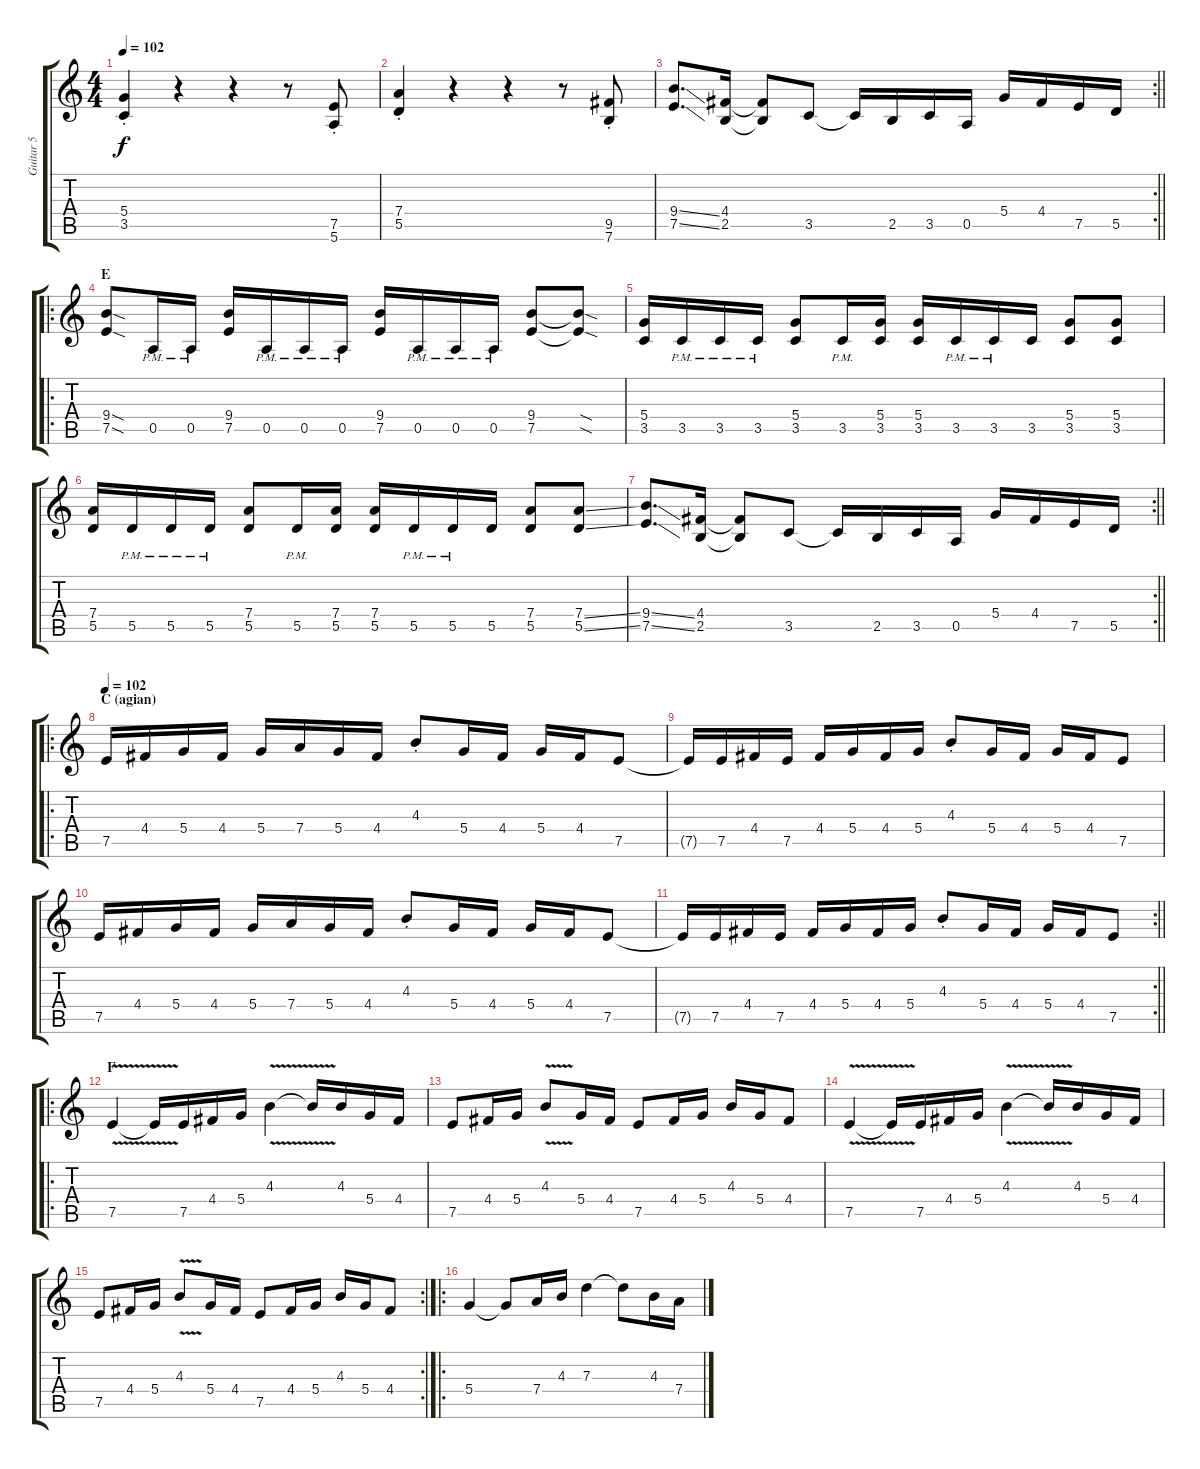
\track ("Guitar 5" "Guitar 5") {instrument distortionguitar}
\staff {score tabs}
\tuning (E4 B3 G3 D3 A2 E2) {hide}
\ts (4 4)
\tempo 102
\clef g2
\ks c
(5.4{st} 3.5).4{dy f} r.4 r.4 r.8 (7.5{st} 5.6).8 |
(7.4 5.5{st}).4 r.4 r.4 r.8 (9.5{st} 7.6).8 |
\rc 2
\barLineRight lightlight
(9.4{ss} 7.5{ss}).8{d} (4.4 2.5).16 (4.4{t} 2.5{t}).8 3.5.8 3.5{t}.16 2.5.16 3.5.16 0.5.16 5.4.16 4.4.16 7.5.16 5.5.16 |
\ro
\section ("" "E")
(9.4{sod} 7.5{sod}).8 0.5{pm}.16 0.5{pm}.16 (9.4 7.5).16 0.5{pm}.16 0.5{pm}.16 0.5{pm}.16 (9.4 7.5).16 0.5{pm}.16 0.5{pm}.16 0.5{pm}.16 (9.4 7.5).8 (9.4{sod t} 7.5{sod t}).8 |
(5.4 3.5).16 3.5{pm}.16 3.5{pm}.16 3.5{pm}.16 (5.4 3.5).8 3.5{pm}.16 (5.4 3.5).16 (5.4 3.5).16 3.5{pm}.16 3.5{pm}.16 3.5.16 (5.4 3.5).8 (5.4 3.5).8 |
(7.4 5.5).16 5.5{pm}.16 5.5{pm}.16 5.5{pm}.16 (7.4 5.5).8 5.5{pm}.16 (7.4 5.5).16 (7.4 5.5).16 5.5{pm}.16 5.5{pm}.16 5.5.16 (7.4 5.5).8 (7.4{ss} 5.5{ss}).8 |
\rc 2
\barLineRight lightlight
(9.4{ss} 7.5{ss}).8{d} (4.4 2.5).16 (4.4{t} 2.5{t}).8 3.5.8 3.5{t}.16 2.5.16 3.5.16 0.5.16 5.4.16 4.4.16 7.5.16 5.5.16 |
\ro
\section ("" "C (agian)")
\tempo 102
7.5.16 4.4.16 5.4.16 4.4.16 5.4.16 7.4.16 5.4.16 4.4.16 4.3{st}.8 5.4.16 4.4.16 5.4.16 4.4.16 7.5.8 |
7.5{t}.16 7.5.16 4.4.16 7.5.16 4.4.16 5.4.16 4.4.16 5.4.16 4.3{st}.8 5.4.16 4.4.16 5.4.16 4.4.16 7.5.8 |
7.5.16 4.4.16 5.4.16 4.4.16 5.4.16 7.4.16 5.4.16 4.4.16 4.3{st}.8 5.4.16 4.4.16 5.4.16 4.4.16 7.5.8 |
\rc 2
\barLineRight lightlight
7.5{t}.16 7.5.16 4.4.16 7.5.16 4.4.16 5.4.16 4.4.16 5.4.16 4.3{st}.8 5.4.16 4.4.16 5.4.16 4.4.16 7.5.8 |
\ro
\section ("" "F")
7.5{v}.4 7.5{t}.16 7.5.16 4.4.16 5.4.16 4.3{v}.4 4.3{t}.16 4.3.16 5.4.16 4.4.16 |
7.5.8 4.4.16 5.4.16 4.3{v}.8 5.4.16 4.4.16 7.5.8 4.4.16 5.4.16 4.3.16 5.4.16 4.4.8 |
7.5{v}.4 7.5{t}.16 7.5.16 4.4.16 5.4.16 4.3{v}.4 4.3{t}.16 4.3.16 5.4.16 4.4.16 |
\rc 2
7.5.8 4.4.16 5.4.16 4.3{v}.8 5.4.16 4.4.16 7.5.8 4.4.16 5.4.16 4.3.16 5.4.16 4.4.8 |
\ro
5.4.4 5.4{t}.8 7.4.16 4.3.16 7.3.4 7.3{t}.8 4.3.16 7.4.16
